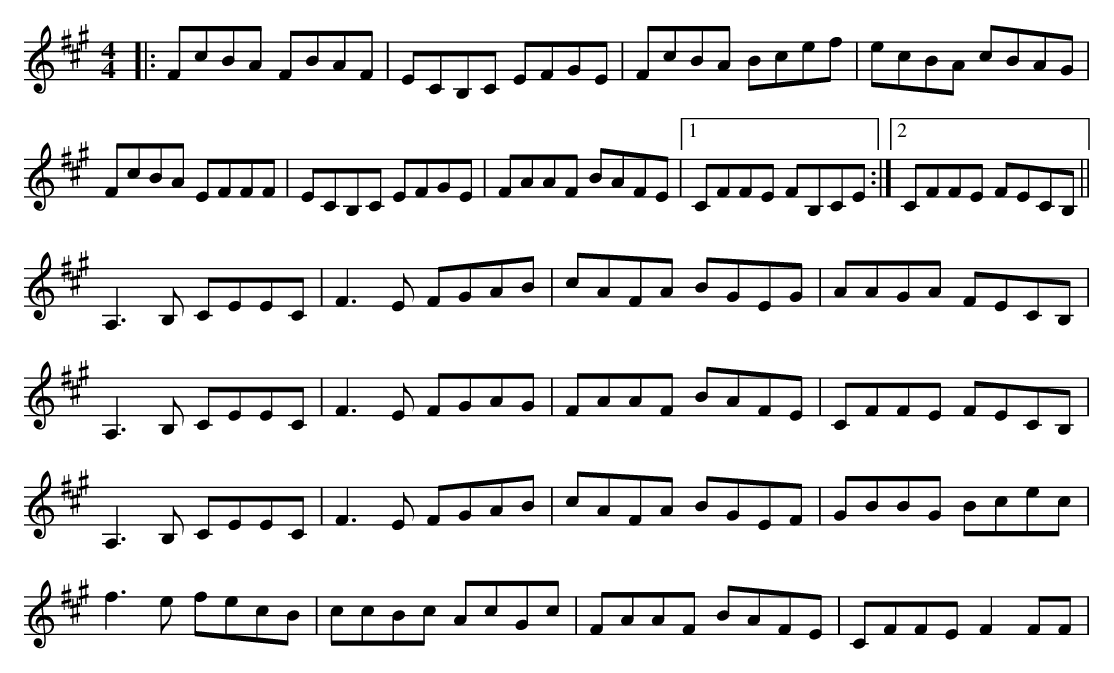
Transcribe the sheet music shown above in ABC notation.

X:1
M:4/4
K:A
|:FcBA FBAF|ECB,C EFGE|FcBA Bcef|ecBA cBAG|
FcBA EFFF|ECB,C EFGE|FAAF BAFE|1 CFFE FB,CE:|2 CFFE FECB,||
A,3B, CEEC|F3E FGAB|cAFA BGEG|AAGA FECB,|
A,3B, CEEC|F3E FGAG|FAAF BAFE|CFFE FECB,|
A,3B, CEEC|F3E FGAB|cAFA BGEF|GBBG Bcec|
f3e fecB|ccBc AcGc|FAAF BAFE|CFFE F2FF|
